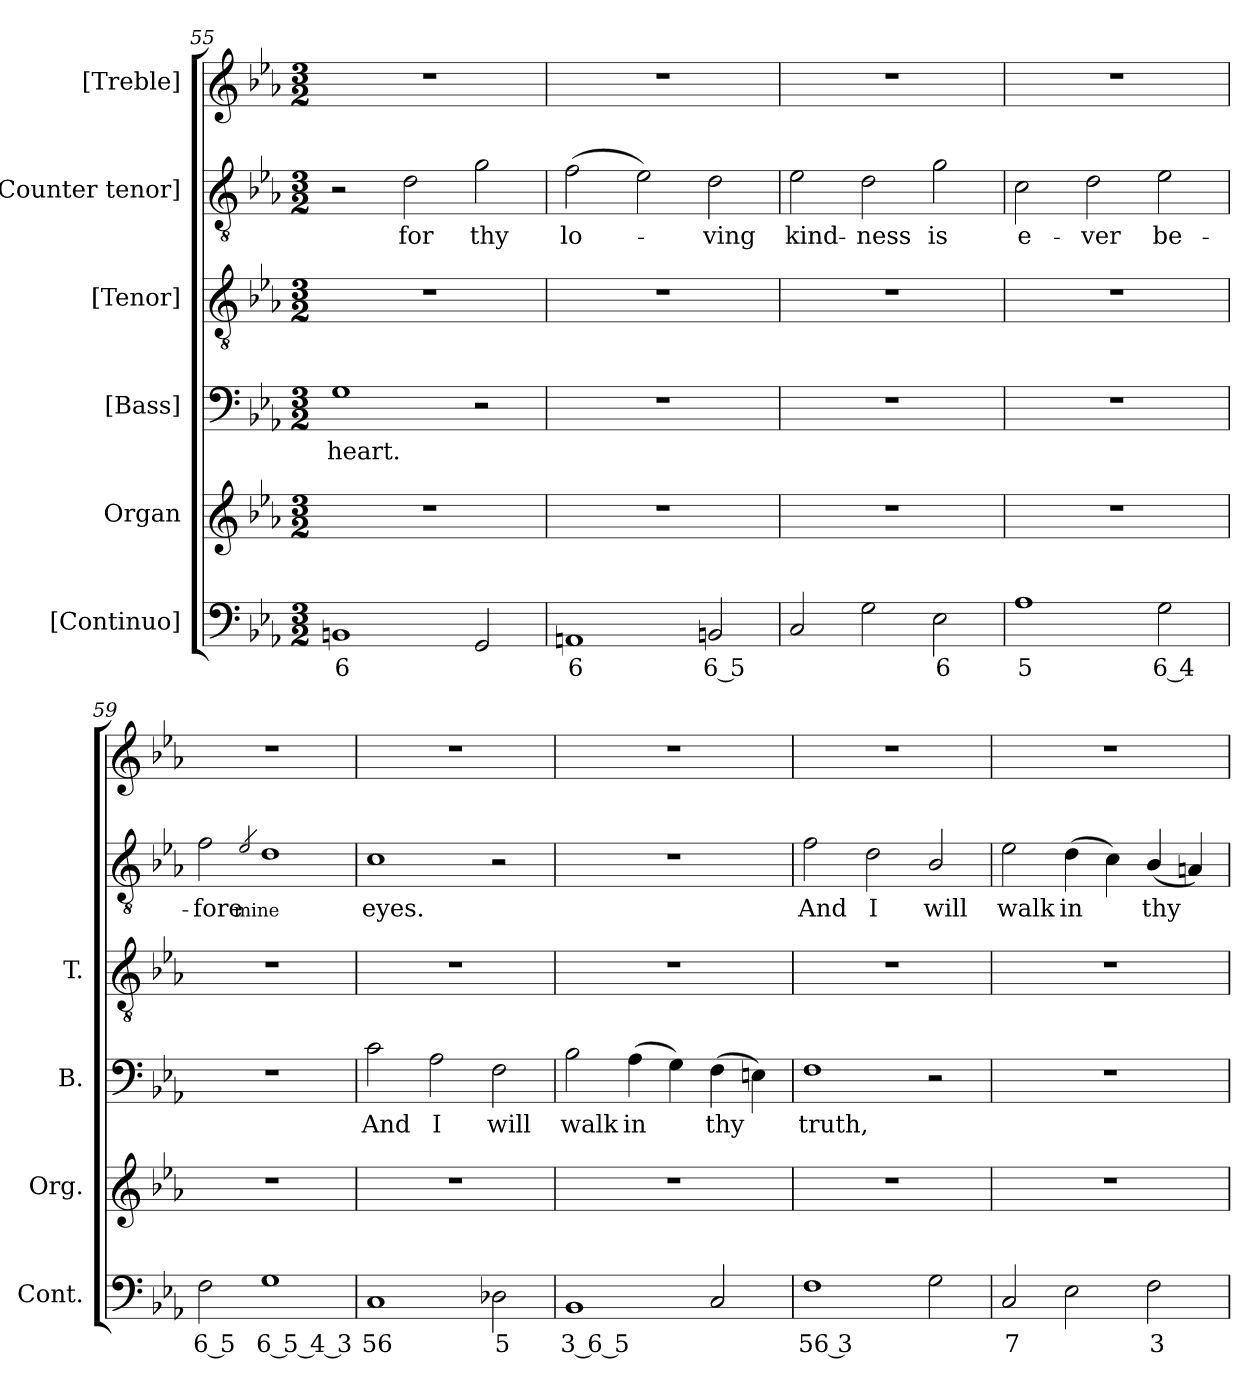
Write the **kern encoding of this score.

**kern	**text	**kern	**kern	**text	**kern	**kern	**text	**kern
*part6	*part6	*part5	*part4	*part4	*part3	*part2	*part2	*part1
*staff6	*staff6	*staff5	*staff4	*staff4	*staff3	*staff2	*staff2	*staff1
*I"[Continuo]	*	*I"Organ	*I"[Bass]	*	*I"[Tenor]	*I"[Counter tenor]	*	*I"[Treble]
*I'Cont.	*	*I'Org.	*I'B.	*	*I'T.	*	*	*
*clefF4	*	*clefG2	*clefF4	*	*clefGv2	*clefGv2	*	*clefG2
*	*	*	*	*	*ITrd7c12	*ITrd7c12	*	*
*k[b-e-a-]	*	*k[b-e-a-]	*k[b-e-a-]	*	*k[b-e-a-]	*k[b-e-a-]	*	*k[b-e-a-]
*E-:	*	*E-:	*E-:	*	*E-:	*E-:	*	*E-:
*M3/2	*	*M3/2	*M3/2	*	*M3/2	*M3/2	*	*M3/2
=55	=55	=55	=55	=55	=55	=55	=55	=55
!	!LO:LY:b:color=#000000	!LO:N:vis=1	!	!	!	!	!	!
!	!	!	!	!LO:LY:b:color=#000000	!LO:N:vis=1	!	!	!LO:N:vis=1
1BBni	6	1.r	1Gi	heart.	1.r	2r	.	1.r
!	!	!	!	!	!	!	!LO:LY:b:color=#000000	!
.	.	.	.	.	.	2Di\	for	.
!	!	!	!	!	!	!	!LO:LY:b:color=#000000	!
2GGi/	.	.	2r	.	.	2Gi\	thy	.
=56	=56	=56	=56	=56	=56	=56	=56	=56
!	!LO:LY:b:color=#000000	!LO:N:vis=1	!LO:N:vis=1	!	!LO:N:vis=1	!	!	!
!	!	!	!	!	!	!	!LO:LY:b:color=#000000	!LO:N:vis=1
1AAni	6	1.r	1.r	.	1.r	(2Fi\	lo-	1.r
.	.	.	.	.	.	2E-i\)	.	.
!	!LO:LY:b:color=#000000	!	!	!	!	!	!	!
!	!	!	!	!	!	!	!LO:LY:b:color=#000000	!
2BBni/	6 5	.	.	.	.	2Di\	-ving	.
=57	=57	=57	=57	=57	=57	=57	=57	=57
!	!	!LO:N:vis=1	!LO:N:vis=1	!	!LO:N:vis=1	!	!	!
!	!	!	!	!	!	!	!LO:LY:b:color=#000000	!LO:N:vis=1
2Ci/	.	1.r	1.r	.	1.r	2E-i\	kind-	1.r
!	!	!	!	!	!	!	!LO:LY:b:color=#000000	!
2Gi\	.	.	.	.	.	2Di\	-ness	.
!	!LO:LY:b:color=#000000	!	!	!	!	!	!	!
!	!	!	!	!	!	!	!LO:LY:b:color=#000000	!
2E-i\	6	.	.	.	.	2Gi\	is	.
!!LO:LB:g=z
=58	=58	=58	=58	=58	=58	=58	=58	=58
!	!LO:LY:b:color=#000000	!LO:N:vis=1	!LO:N:vis=1	!	!LO:N:vis=1	!	!	!
!	!	!	!	!	!	!	!LO:LY:b:color=#000000	!LO:N:vis=1
1A-i	5	1.r	1.r	.	1.r	2Ci\	e-	1.r
!	!	!	!	!	!	!	!LO:LY:b:color=#000000	!
.	.	.	.	.	.	2Di\	-ver	.
!	!LO:LY:b:color=#000000	!	!	!	!	!	!	!
!	!	!	!	!	!	!	!LO:LY:b:color=#000000	!
2Gi\	6 4	.	.	.	.	2E-i\	be-	.
=59	=59	=59	=59	=59	=59	=59	=59	=59
!	!LO:LY:b:color=#000000	!LO:N:vis=1	!LO:N:vis=1	!	!LO:N:vis=1	!	!	!
!	!	!	!	!	!	!	!LO:LY:b:color=#000000	!LO:N:vis=1
2Fi\	6 5	1.r	1.r	.	1.r	2Fi\	-fore	1.r
!	!	!	!	!	!	!	!LO:LY:b:color=#000000	!
.	.	.	.	.	.	2qE-i/	mine	.
!	!LO:LY:b:color=#000000	!	!	!	!	!	!	!
1Gi	6 5 4 3	.	.	.	.	1Di	.	.
=60	=60	=60	=60	=60	=60	=60	=60	=60
!	!LO:LY:b:color=#000000	!LO:N:vis=1	!	!	!	!	!	!
!	!	!	!	!LO:LY:b:color=#000000	!LO:N:vis=1	!	!	!
!	!	!	!	!	!	!	!LO:LY:b:color=#000000	!LO:N:vis=1
1Ci	56	1.r	2ci\	And	1.r	1Ci	eyes.	1.r
!	!	!	!	!LO:LY:b:color=#000000	!	!	!	!
.	.	.	2A-i\	I	.	.	.	.
!	!LO:LY:b:color=#000000	!	!	!	!	!	!	!
!	!	!	!	!LO:LY:b:color=#000000	!	!	!	!
2D-Xi\	5	.	2Fi\	will	.	2r	.	.
=61	=61	=61	=61	=61	=61	=61	=61	=61
!	!LO:LY:b:color=#000000	!LO:N:vis=1	!	!	!	!	!	!
!	!	!	!	!LO:LY:b:color=#000000	!LO:N:vis=1	!LO:N:vis=1	!	!LO:N:vis=1
1BB-i	3 6 5	1.r	2B-i\	walk	1.r	1.r	.	1.r
!	!	!	!	!LO:LY:b:color=#000000	!	!	!	!
.	.	.	(4A-i\	in	.	.	.	.
.	.	.	4Gi\)	.	.	.	.	.
!	!	!	!	!LO:LY:b:color=#000000	!	!	!	!
2Ci/	.	.	(4Fi\	thy	.	.	.	.
.	.	.	4Eni\)	.	.	.	.	.
=62	=62	=62	=62	=62	=62	=62	=62	=62
!	!LO:LY:b:color=#000000	!LO:N:vis=1	!	!	!	!	!	!
!	!	!	!	!LO:LY:b:color=#000000	!LO:N:vis=1	!	!	!
!	!	!	!	!	!	!	!LO:LY:b:color=#000000	!LO:N:vis=1
1Fi	56 3	1.r	1Fi	truth,	1.r	2Fi\	And	1.r
!	!	!	!	!	!	!	!LO:LY:b:color=#000000	!
.	.	.	.	.	.	2Di\	I	.
!	!	!	!	!	!	!	!LO:LY:b:color=#000000	!
2Gi\	.	.	2r	.	.	2BB-i/	will	.
!!LO:PB:g=z
=63	=63	=63	=63	=63	=63	=63	=63	=63
!	!LO:LY:b:color=#000000	!LO:N:vis=1	!LO:N:vis=1	!	!LO:N:vis=1	!	!	!
!	!	!	!	!	!	!	!LO:LY:b:color=#000000	!LO:N:vis=1
2Ci/	7	1.r	1.r	.	1.r	2E-i\	walk	1.r
!	!	!	!	!	!	!	!LO:LY:b:color=#000000	!
2E-i\	.	.	.	.	.	(4Di\	in	.
.	.	.	.	.	.	4Ci\)	.	.
!	!LO:LY:b:color=#000000	!	!	!	!	!	!	!
!	!	!	!	!	!	!	!LO:LY:b:color=#000000	!
2Fi\	3	.	.	.	.	(4BB-i/	thy	.
.	.	.	.	.	.	4AAni/)	.	.
=	=	=	=	=	=	=	=	=
*-	*-	*-	*-	*-	*-	*-	*-	*-
